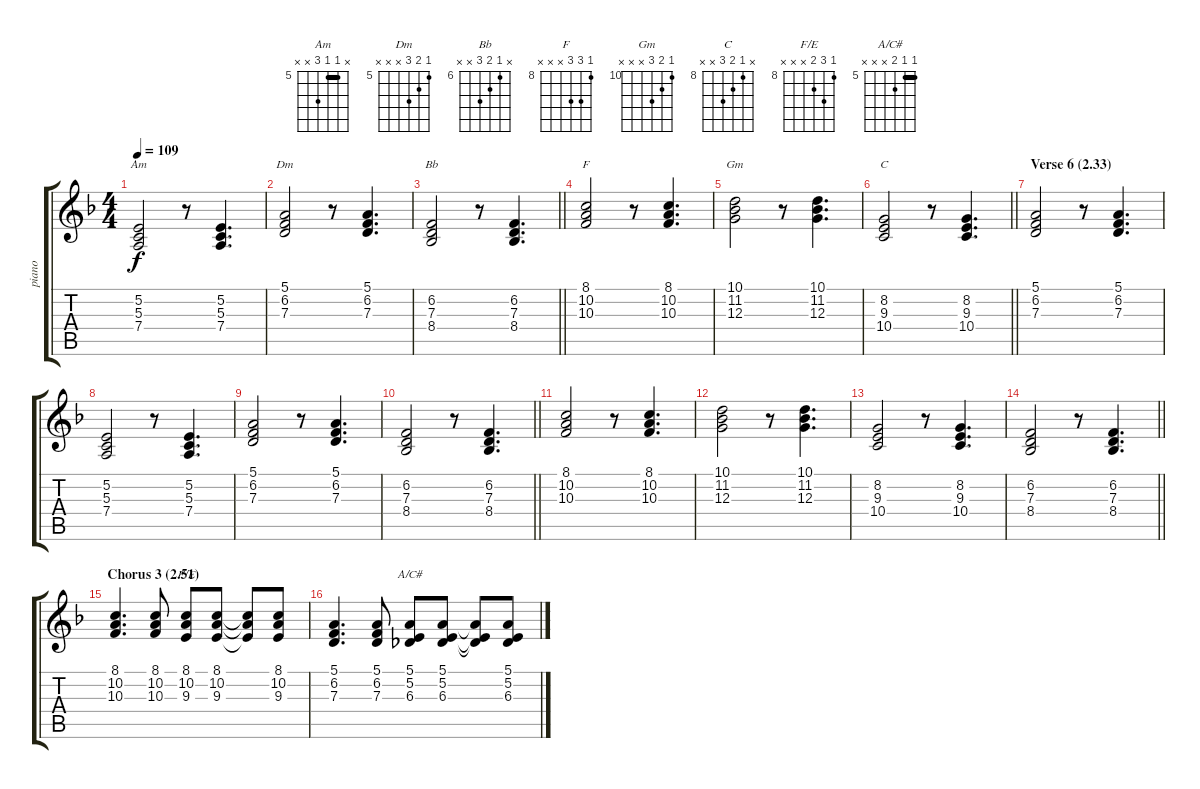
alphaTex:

\track ("piano" "piano") {instrument electricpiano1}
\staff {score tabs}
\tuning (E4 B3 G3 D3 A2 E2) {hide}
\chord ("Am" x 5 5 7 x x) {firstfret 5 barre 5}
\chord ("Dm" 5 6 7 x x x) {firstfret 5}
\chord ("Bb" x 6 7 8 x x) {firstfret 6}
\chord ("F" 8 10 10 x x x) {firstfret 8}
\chord ("Gm" 10 11 12 x x x) {firstfret 10}
\chord ("C" x 8 9 10 x x) {firstfret 8}
\chord ("F/E" 8 10 9 x x x) {firstfret 8}
\chord ("A/C#" 5 5 6 x x x) {firstfret 5 barre 5}
\ts (4 4)
\tempo 109
\clef g2
\ks f
(5.2 5.3 7.4).2{ch "Am" dy f} r.8 (5.2 5.3 7.4).4{d} |
(5.1 6.2 7.3).2{ch "Dm"} r.8 (5.1 6.2 7.3).4{d} |
\barLineRight lightlight
(6.2 7.3 8.4).2{ch "Bb"} r.8 (6.2 7.3 8.4).4{d} |
(8.1 10.2 10.3).2{ch "F"} r.8 (8.1 10.2 10.3).4{d} |
(10.1 11.2 12.3).2{ch "Gm"} r.8 (10.1 11.2 12.3).4{d} |
\barLineRight lightlight
(8.2 9.3 10.4).2{ch "C"} r.8 (8.2 9.3 10.4).4{d} |
\section ("" "Verse 6 (2.33)")
(5.1 6.2 7.3).2 r.8 (5.1 6.2 7.3).4{d} |
(5.2 5.3 7.4).2 r.8 (5.2 5.3 7.4).4{d} |
(5.1 6.2 7.3).2 r.8 (5.1 6.2 7.3).4{d} |
\barLineRight lightlight
(6.2 7.3 8.4).2 r.8 (6.2 7.3 8.4).4{d} |
(8.1 10.2 10.3).2 r.8 (8.1 10.2 10.3).4{d} |
(10.1 11.2 12.3).2 r.8 (10.1 11.2 12.3).4{d} |
(8.2 9.3 10.4).2 r.8 (8.2 9.3 10.4).4{d} |
\barLineRight lightlight
(6.2 7.3 8.4).2 r.8 (6.2 7.3 8.4).4{d} |
\section ("" "Chorus 3 (2.51)")
(8.1 10.2 10.3).4{d} (8.1 10.2 10.3).8 (8.1 10.2 9.3).8{ch "F/E"} (8.1 10.2 9.3).8 (8.1{t} 10.2{t} 9.3{t}).8 (8.1 10.2 9.3).8 |
(5.1 6.2 7.3).4{d} (5.1 6.2 7.3).8 (5.1 5.2 6.3).8{ch "A/C#"} (5.1 5.2 6.3).8 (5.1{t} 5.2{t} 6.3{t}).8 (5.1 5.2 6.3).8
